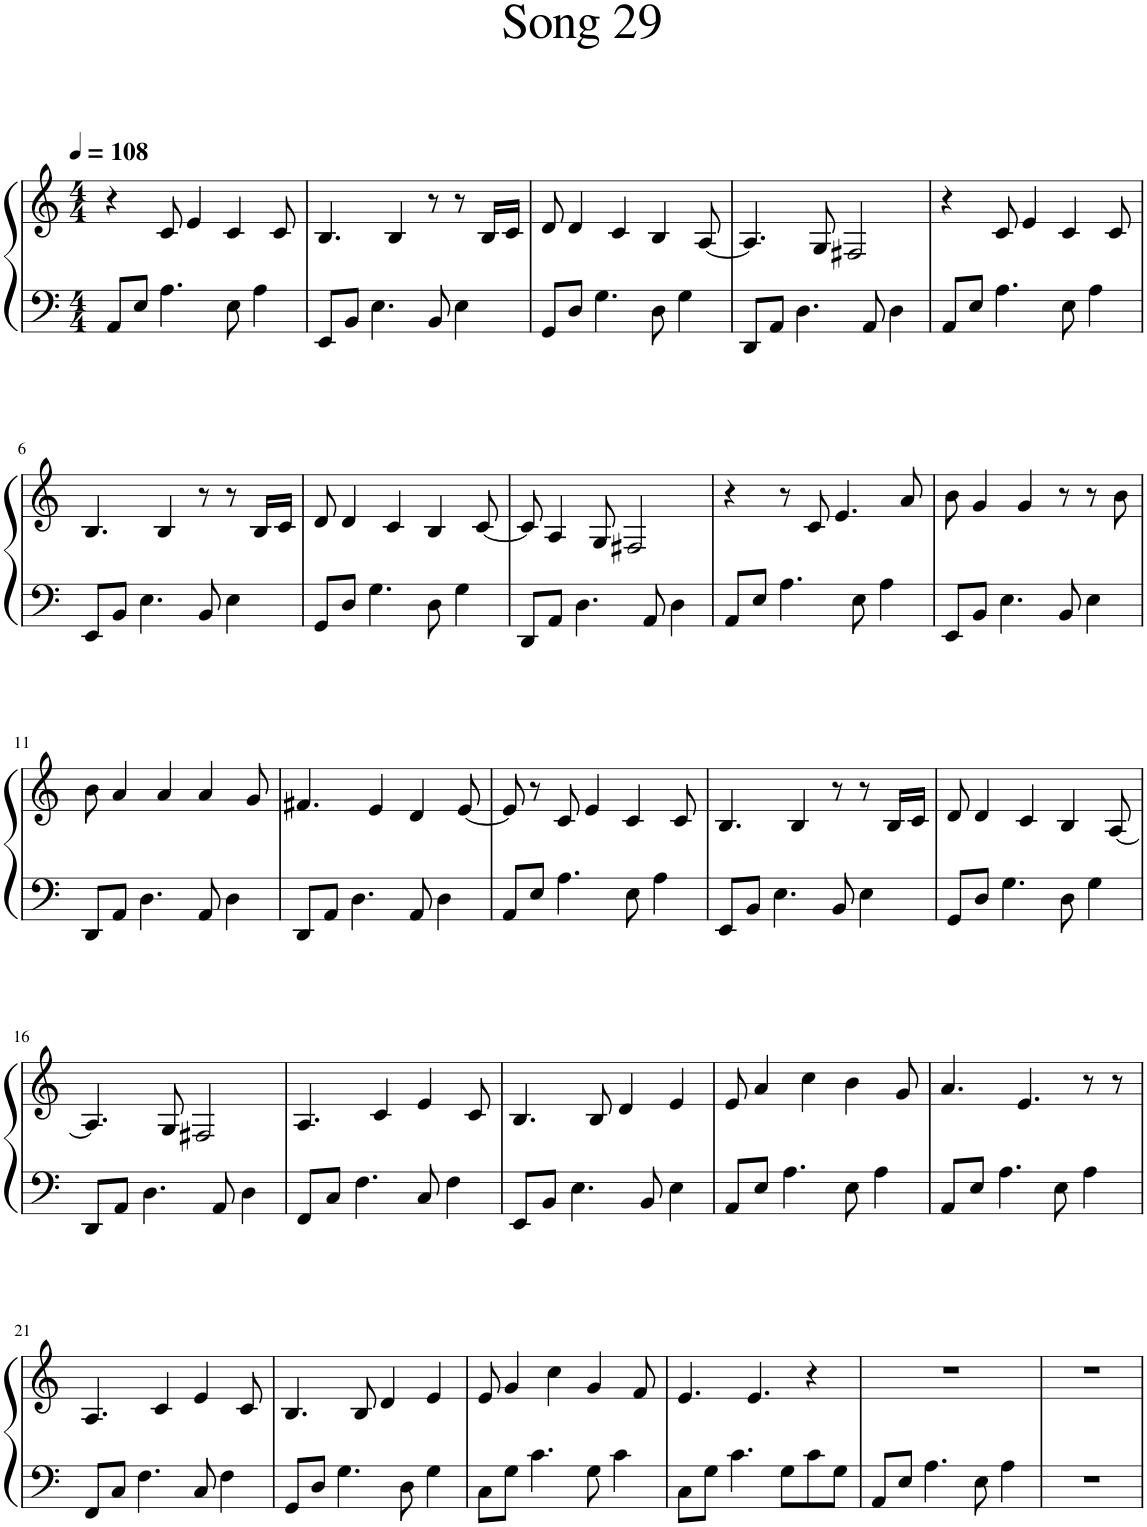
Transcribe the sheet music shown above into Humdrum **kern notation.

**kern	**kern
*part1	*part1
*staff2	*staff1
*I"Piano	*
*I'Pno.	*
*clefF4	*clefG2
*k[]	*k[]
*M4/4	*M4/4
*MM108	*MM108
=1	=1
8AA/L	4r
8E/J	.
4.A\	8c/
.	4e/
8E\	4c/
4A\	.
.	8c/
=2	=2
8EE/L	4.B/
8BB/J	.
4.E\	.
.	4B/
8BB/	8r
4E\	8r
.	16B/LL
.	16c/JJ
=3	=3
8GG/L	8d/
8D/J	4d/
4.G\	.
.	4c/
8D\	4B/
4G\	.
.	[8A/
=4	=4
8DD/L	4.A/]
8AA/J	.
4.D\	.
.	8G/
.	2F#X/
8AA/	.
4D\	.
=5	=5
8AA/L	4r
8E/J	.
4.A\	8c/
.	4e/
8E\	4c/
4A\	.
.	8c/
!!LO:LB:g=z
=6	=6
8EE/L	4.B/
8BB/J	.
4.E\	.
.	4B/
8BB/	8r
4E\	8r
.	16B/LL
.	16c/JJ
=7	=7
8GG/L	8d/
8D/J	4d/
4.G\	.
.	4c/
8D\	4B/
4G\	.
.	[8c/
=8	=8
8DD/L	8c/]
8AA/J	4A/
4.D\	.
.	8G/
.	2F#X/
8AA/	.
4D\	.
=9	=9
8AA/L	4r
8E/J	.
4.A\	8r
.	8c/
.	4.e/
8E\	.
4A\	.
.	8a/
=10	=10
8EE/L	8b\
8BB/J	4g/
4.E\	.
.	4g/
8BB/	8r
4E\	8r
.	8b\
!!LO:LB:g=z
=11	=11
8DD/L	8b\
8AA/J	4a/
4.D\	.
.	4a/
8AA/	4a/
4D\	.
.	8g/
=12	=12
8DD/L	4.f#X/
8AA/J	.
4.D\	.
.	4e/
8AA/	4d/
4D\	.
.	[8e/
=13	=13
8AA/L	8e/]
8E/J	8r
4.A\	8c/
.	4e/
8E\	4c/
4A\	.
.	8c/
=14	=14
8EE/L	4.B/
8BB/J	.
4.E\	.
.	4B/
8BB/	8r
4E\	8r
.	16B/LL
.	16c/JJ
=15	=15
8GG/L	8d/
8D/J	4d/
4.G\	.
.	4c/
8D\	4B/
4G\	.
.	[8A/
!!LO:LB:g=z
=16	=16
8DD/L	4.A/]
8AA/J	.
4.D\	.
.	8G/
.	2F#X/
8AA/	.
4D\	.
=17	=17
8FF/L	4.A/
8C/J	.
4.F\	.
.	4c/
8C/	4e/
4F\	.
.	8c/
=18	=18
8EE/L	4.B/
8BB/J	.
4.E\	.
.	8B/
.	4d/
8BB/	.
4E\	4e/
=19	=19
8AA/L	8e/
8E/J	4a/
4.A\	.
.	4cc\
8E\	4b\
4A\	.
.	8g/
=20	=20
8AA/L	4.a/
8E/J	.
4.A\	.
.	4.e/
8E\	.
4A\	8r
.	8r
!!LO:LB:g=z
=21	=21
8FF/L	4.A/
8C/J	.
4.F\	.
.	4c/
8C/	4e/
4F\	.
.	8c/
=22	=22
8GG/L	4.B/
8D/J	.
4.G\	.
.	8B/
.	4d/
8D\	.
4G\	4e/
=23	=23
8C\L	8e/
8G\J	4g/
4.c\	.
.	4cc\
8G\	4g/
4c\	.
.	8f/
=24	=24
8C\L	4.e/
8G\J	.
4.c\	.
.	4.e/
8G\L	.
8c\	4r
8G\J	.
=25	=25
8AA/L	1r
8E/J	.
4.A\	.
8E\	.
4A\	.
=26	=26
1r	1r
=	=
*-	*-
